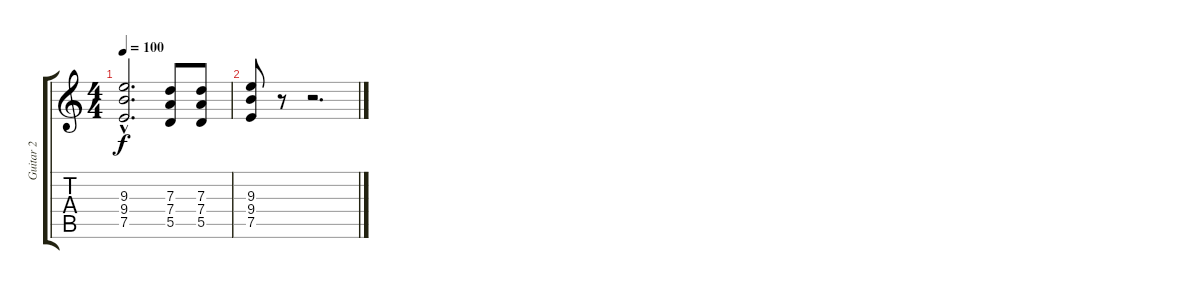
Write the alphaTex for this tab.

\track ("Guitar 2" "Guitar 2") {instrument distortionguitar}
\staff {score tabs}
\tuning (E4 B3 G3 D3 A2 E2) {hide}
\ts (4 4)
\tempo 100
\clef g2
\ks c
(9.3{hac} 9.4{hac} 7.5{hac}).2{d dy f} (7.3 7.4 5.5).8 (7.3 7.4 5.5).8 |
(9.3 9.4 7.5).8 r.8 r.2{d}
